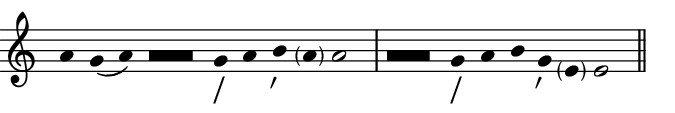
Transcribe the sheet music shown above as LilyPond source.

\include "norms.ly"

\score {
  \new Staff \relative g'  {
        \cadenzaOn
        \stemOff 
        \tallParens
        %\key g \minor
        a4 g (a) \longbar -2 g_\markup{ \bigslash } a b_\markup{ \tick } \parenthesize a a2 \bar "|" 
        \longbar -2 g4_\markup { \bigslash } a b g_\markup { \tick } \parenthesize e e2 \bar "||"
  }
}
